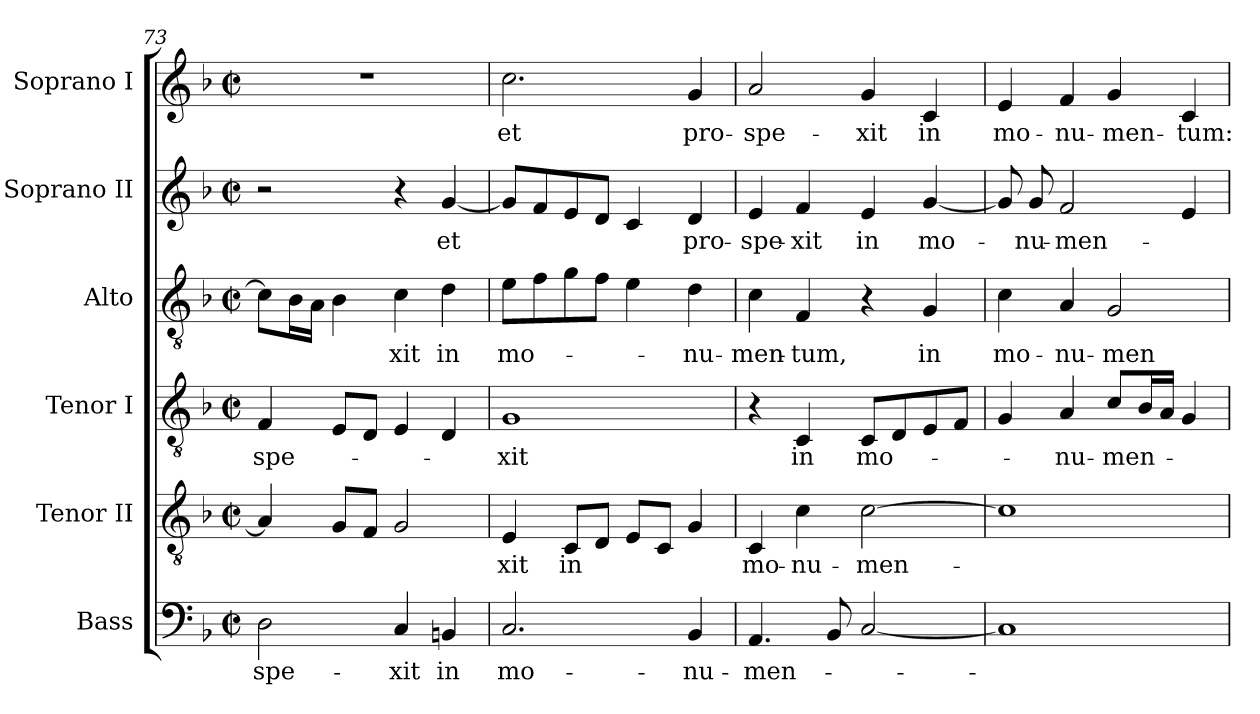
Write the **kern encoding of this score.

**kern	**text	**kern	**text	**kern	**text	**kern	**text	**kern	**text	**kern	**text
*part6	*part6	*part5	*part5	*part4	*part4	*part3	*part3	*part2	*part2	*part1	*part1
*staff6	*staff6	*staff5	*staff5	*staff4	*staff4	*staff3	*staff3	*staff2	*staff2	*staff1	*staff1
*I"Bass	*	*I"Tenor II	*	*I"Tenor I	*	*I"Alto	*	*I"Soprano II	*	*I"Soprano I	*
*I'B.	*	*I'T. II	*	*I'T.	*	*I'A.	*	*	*	*	*
*clefF4	*	*clefGv2	*	*clefGv2	*	*clefGv2	*	*clefG2	*	*clefG2	*
*	*	*ITrd7c12	*	*ITrd7c12	*	*	*	*	*	*	*
*k[b-]	*	*k[b-]	*	*k[b-]	*	*k[b-]	*	*k[b-]	*	*k[b-]	*
*F:	*	*F:	*	*F:	*	*F:	*	*F:	*	*F:	*
*M2/2	*	*M2/2	*	*M2/2	*	*M2/2	*	*M2/2	*	*M2/2	*
*met(c|)	*	*met(c|)	*	*met(c|)	*	*met(c|)	*	*met(c|)	*	*met(c|)	*
=73	=73	=73	=73	=73	=73	=73	=73	=73	=73	=73	=73
!	!LO:LY:b:color=#000000	!	!	!	!	!	!	!	!	!	!
!	!	!	!	!	!LO:LY:b:color=#000000	!	!	!	!	!	!
2Di\	-spe-	4AAi/]	.	4FFi/	-spe-	8ci\L]	.	2r	.	1r	.
.	.	.	.	.	.	16B-i\L	.	.	.	.	.
.	.	.	.	.	.	16Ai\JJ	.	.	.	.	.
.	.	8GGi/L	.	8EEi/L	.	4B-i\	.	.	.	.	.
.	.	8FFi/J	.	8DDi/J	.	.	.	.	.	.	.
!	!LO:LY:b:color=#000000	!	!	!	!	!	!	!	!	!	!
!	!	!	!	!	!	!	!LO:LY:b:color=#000000	!	!	!	!
4Ci/	-xit	2GGi/	.	4EEi/	.	4ci\	-xit	4r	.	.	.
!	!LO:LY:b:color=#000000	!	!	!	!	!	!	!	!	!	!
!	!	!	!	!	!	!	!LO:LY:b:color=#000000	!	!	!	!
!	!	!	!	!	!	!	!	!	!LO:LY:b:color=#000000	!	!
4BBni/	in	.	.	4DDi/	.	4di\	in	[<4gi/	et	.	.
=74	=74	=74	=74	=74	=74	=74	=74	=74	=74	=74	=74
!	!LO:LY:b:color=#000000	!	!	!	!	!	!	!	!	!	!
!	!	!	!LO:LY:b:color=#000000	!	!	!	!	!	!	!	!
!	!	!	!	!	!LO:LY:b:color=#000000	!	!	!	!	!	!
!	!	!	!	!	!	!	!LO:LY:b:color=#000000	!	!	!	!
!	!	!	!	!	!	!	!	!	!	!	!LO:LY:b:color=#000000
2.Ci/	mo-	4EEi/	-xit	1GGi	-xit	8ei\L	mo-	8gi/L]	.	2.cci\	et
.	.	.	.	.	.	8fi\	.	8fi/	.	.	.
!	!	!	!LO:LY:b:color=#000000	!	!	!	!	!	!	!	!
.	.	8CCi/L	in	.	.	8gi\	.	8ei/	.	.	.
.	.	8DDi/J	.	.	.	8fi\J	.	8di/J	.	.	.
.	.	8EEi/L	.	.	.	4ei\	.	4ci/	.	.	.
.	.	8CCi/J	.	.	.	.	.	.	.	.	.
!	!LO:LY:b:color=#000000	!	!	!	!	!	!	!	!	!	!
!	!	!	!	!	!	!	!LO:LY:b:color=#000000	!	!	!	!
!	!	!	!	!	!	!	!	!	!LO:LY:b:color=#000000	!	!
!	!	!	!	!	!	!	!	!	!	!	!LO:LY:b:color=#000000
4BB-i/	-nu-	4GGi/	.	.	.	4di\	-nu-	4di/	pro-	4gi/	pro-
=75	=75	=75	=75	=75	=75	=75	=75	=75	=75	=75	=75
!	!LO:LY:b:color=#000000	!	!	!	!	!	!	!	!	!	!
!	!	!	!LO:LY:b:color=#000000	!	!	!	!	!	!	!	!
!	!	!	!	!	!	!	!LO:LY:b:color=#000000	!	!	!	!
!	!	!	!	!	!	!	!	!	!LO:LY:b:color=#000000	!	!
!	!	!	!	!	!	!	!	!	!	!	!LO:LY:b:color=#000000
4.AAi/	-men-	4CCi/	mo-	4r	.	4ci\	-men-	4ei/	-spe-	2ai/	-spe-
!	!	!	!LO:LY:b:color=#000000	!	!	!	!	!	!	!	!
!	!	!	!	!	!LO:LY:b:color=#000000	!	!	!	!	!	!
!	!	!	!	!	!	!	!LO:LY:b:color=#000000	!	!	!	!
!	!	!	!	!	!	!	!	!	!LO:LY:b:color=#000000	!	!
.	.	4Ci\	-nu-	4CCi/	in	4Fi/	-tum,	4fi/	-xit	.	.
8BB-i/	.	.	.	.	.	.	.	.	.	.	.
!	!	!	!LO:LY:b:color=#000000	!	!	!	!	!	!	!	!
!	!	!	!	!	!LO:LY:b:color=#000000	!	!	!	!	!	!
!	!	!	!	!	!	!	!	!	!LO:LY:b:color=#000000	!	!
!	!	!	!	!	!	!	!	!	!	!	!LO:LY:b:color=#000000
[<2Ci/	.	[>2Ci\	-men-	8CCi/L	mo-	4r	.	4ei/	in	4gi/	-xit
.	.	.	.	8DDi/	.	.	.	.	.	.	.
!	!	!	!	!	!	!	!LO:LY:b:color=#000000	!	!	!	!
!	!	!	!	!	!	!	!	!	!LO:LY:b:color=#000000	!	!
!	!	!	!	!	!	!	!	!	!	!	!LO:LY:b:color=#000000
.	.	.	.	8EEi/	.	4Gi/	in	[<4gi/	mo-	4ci/	in
.	.	.	.	8FFi/J	.	.	.	.	.	.	.
!!LO:LB:g=z
=76	=76	=76	=76	=76	=76	=76	=76	=76	=76	=76	=76
!	!	!	!	!	!	!	!LO:LY:b:color=#000000	!	!	!	!
!	!	!	!	!	!	!	!	!	!	!	!LO:LY:b:color=#000000
1Ci]	.	1Ci]	.	4GGi/	.	4ci\	mo-	8gi/]	.	4ei/	mo-
!	!	!	!	!	!	!	!	!	!LO:LY:b:color=#000000	!	!
.	.	.	.	.	.	.	.	8gi/	-nu-	.	.
!	!	!	!	!	!LO:LY:b:color=#000000	!	!	!	!	!	!
!	!	!	!	!	!	!	!LO:LY:b:color=#000000	!	!	!	!
!	!	!	!	!	!	!	!	!	!LO:LY:b:color=#000000	!	!
!	!	!	!	!	!	!	!	!	!	!	!LO:LY:b:color=#000000
.	.	.	.	4AAi/	-nu-	4Ai/	-nu-	2fi/	-men-	4fi/	-nu-
!	!	!	!	!	!LO:LY:b:color=#000000	!	!	!	!	!	!
!	!	!	!	!	!	!	!LO:LY:b:color=#000000	!	!	!	!
!	!	!	!	!	!	!	!	!	!	!	!LO:LY:b:color=#000000
.	.	.	.	8Ci/L	-men-	2Gi/	-men-	.	.	4gi/	-men-
.	.	.	.	16BB-i/L	.	.	.	.	.	.	.
.	.	.	.	16AAi/JJ	.	.	.	.	.	.	.
!	!	!	!	!	!	!	!	!	!	!	!LO:LY:b:color=#000000
.	.	.	.	4GGi/	.	.	.	4ei/	.	4ci/	-tum:
=	=	=	=	=	=	=	=	=	=	=	=
*-	*-	*-	*-	*-	*-	*-	*-	*-	*-	*-	*-
